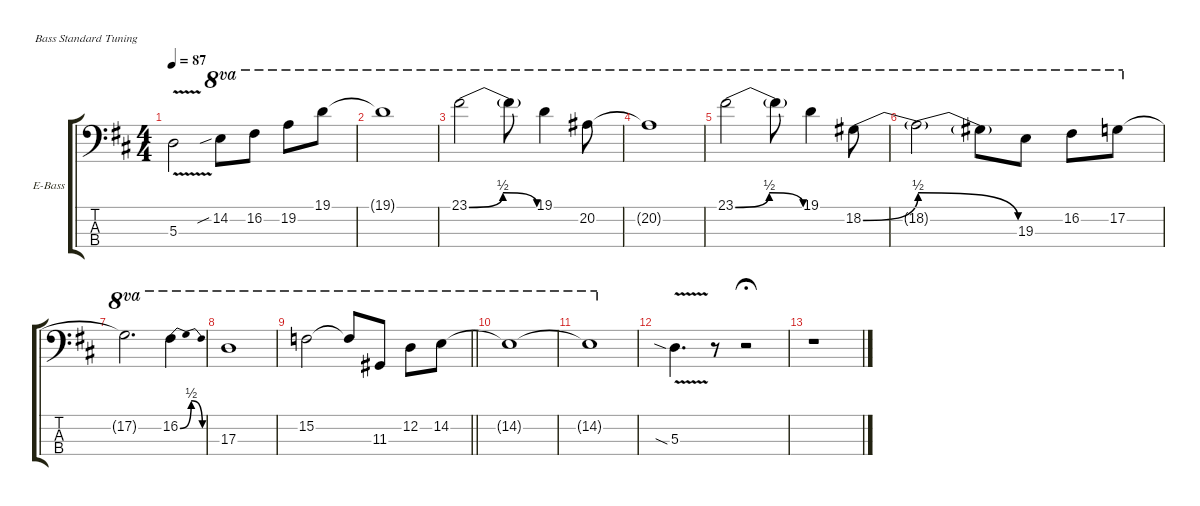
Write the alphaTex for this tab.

\hideDynamics
\bracketExtendMode groupsimilarinstruments
\firstSystemTrackNameOrientation horizontal
\otherSystemsTrackNameOrientation horizontal
\track ("Electric Bass" "E-Bass") {multiBarRest instrument electricbassfinger}
\staff {score tabs}
\tuning (G2 D2 A1 E1)
\ts (4 4)
\tempo 87
\clef f4
\ks d
5.3{v t}.2{dy mf} 14.2{sib}.8{ot 8va} 16.2.8{ot 8va} 19.2.8{ot 8va} 19.1.8{ot 8va} |
19.1{t}.1{ot 8va} |
23.1{be (bendrelease 22.8 0 28.799999999999997 2 36 2 46.199999999999996 0)}.2{ot 8va} 23.1{t}.8{ot 8va} 19.1.4{ot 8va} 20.2.8{ot 8va} |
20.2{t}.1{ot 8va} |
23.1{be (bendrelease 22.8 0 28.799999999999997 2 36 2 46.199999999999996 0)}.2{ot 8va} 23.1{t}.8{ot 8va} 19.1.4{ot 8va} 18.2{be (bend 13.2 0 59.4 2)}.8{ot 8va} |
18.2{be (release 0 2 15 0) t}.2{ot 8va} 18.2{t}.8{ot 8va} 19.3.8{ot 8va} 16.2.8{ot 8va} 17.2.8{ot 8va} |
17.2{t}.2{d ot 8va} 16.2{be (bendrelease 18 0 28.2 2 33.6 2 47.4 0)}.4{ot 8va} |
17.3.1{ot 8va} |
\barLineRight lightlight
15.2.2{ot 8va} 15.2{t}.8{ot 8va} 11.3.8{ot 8va} 12.2.8{ot 8va} 14.2.8{ot 8va} |
14.2{t}.1{ot 8va} |
14.2{t}.1{ot 8va} |
5.3{v sia}.4{d} r.8 r.2{fermata (medium 0.87)} |
r.1
